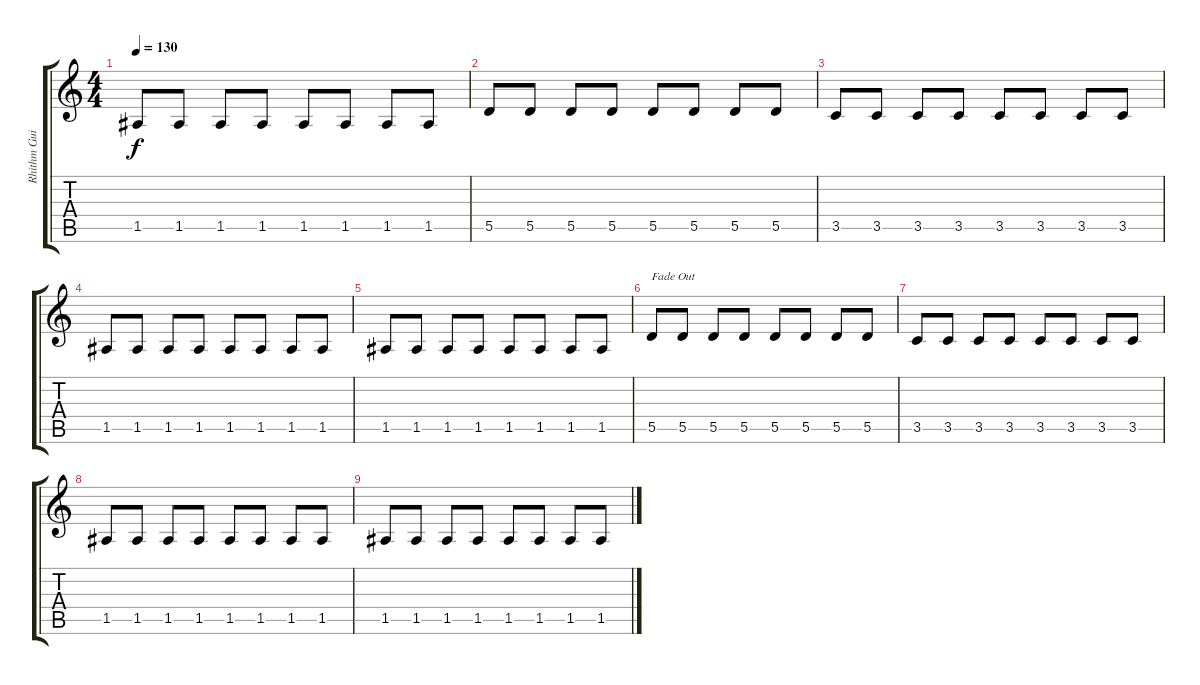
\track ("Rhithm Guitar" "Rhithm Gui") {instrument distortionguitar}
\staff {score tabs}
\tuning (E4 B3 G3 D3 A2 E2) {hide}
\ts (4 4)
\tempo 130
\clef g2
\ks c
1.5.8{dy f} 1.5.8 1.5.8 1.5.8 1.5.8 1.5.8 1.5.8 1.5.8 |
5.5.8 5.5.8 5.5.8 5.5.8 5.5.8 5.5.8 5.5.8 5.5.8 |
3.5.8 3.5.8 3.5.8 3.5.8 3.5.8 3.5.8 3.5.8 3.5.8 |
1.5.8 1.5.8 1.5.8 1.5.8 1.5.8 1.5.8 1.5.8 1.5.8 |
1.5.8 1.5.8 1.5.8 1.5.8 1.5.8 1.5.8 1.5.8 1.5.8 |
5.5.8{txt "Fade Out"} 5.5.8 5.5.8 5.5.8 5.5.8 5.5.8 5.5.8 5.5.8 |
3.5.8 3.5.8 3.5.8 3.5.8 3.5.8 3.5.8 3.5.8 3.5.8 |
1.5.8 1.5.8 1.5.8 1.5.8 1.5.8 1.5.8 1.5.8 1.5.8 |
1.5.8 1.5.8 1.5.8 1.5.8 1.5.8 1.5.8 1.5.8 1.5.8
